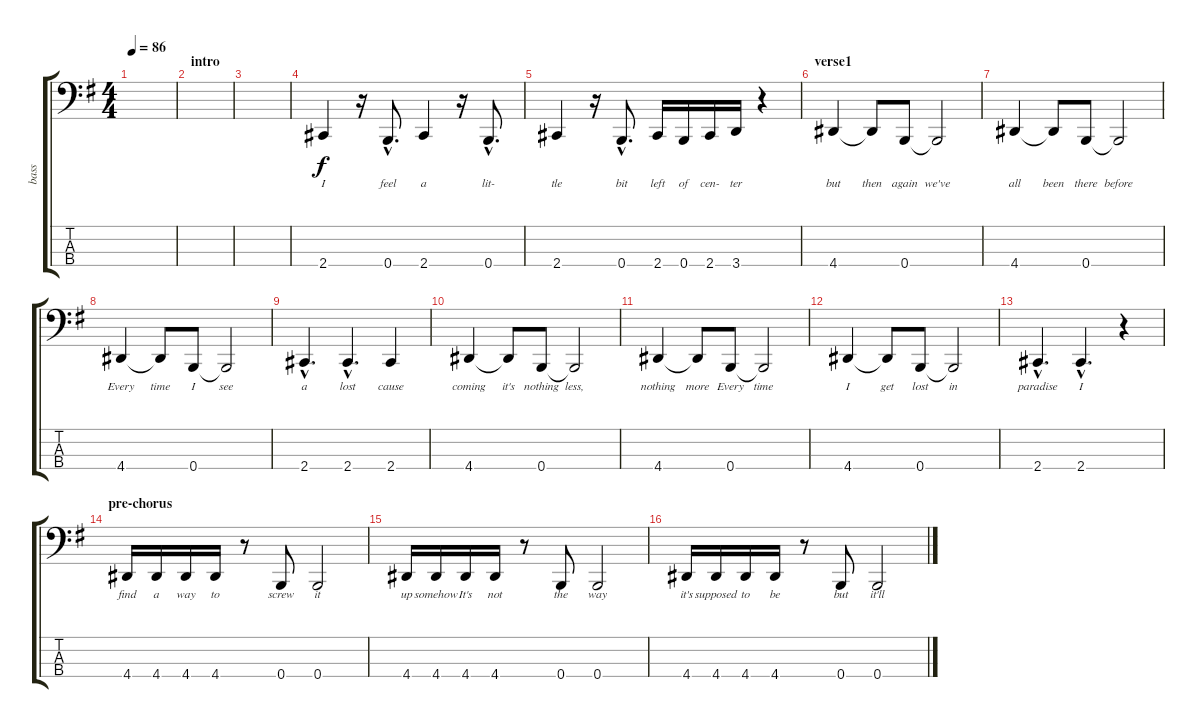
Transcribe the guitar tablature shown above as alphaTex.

\track ("bass" "bass") {instrument electricbassfinger}
\staff {score tabs}
\tuning (Gb2 Db2 Gb1 B0) {hide}
\ts (4 4)
\tempo 86
\clef f4
\ks eminor
|
\section ("" "intro")
|
|
2.4.4{lyrics (0 "I") lyrics (1 "") lyrics (2 "") lyrics (3 "") lyrics (4 "")} r.16 0.4{hac}.8{d lyrics (0 "feel") lyrics (1 "") lyrics (2 "") lyrics (3 "") lyrics (4 "")} 2.4.4{lyrics (0 "a") lyrics (1 "") lyrics (2 "") lyrics (3 "") lyrics (4 "")} r.16 0.4{hac}.8{d lyrics (0 "lit-") lyrics (1 "") lyrics (2 "") lyrics (3 "") lyrics (4 "")} |
2.4.4{lyrics (0 "tle") lyrics (1 "") lyrics (2 "") lyrics (3 "") lyrics (4 "")} r.16 0.4{hac}.8{d lyrics (0 "bit") lyrics (1 "") lyrics (2 "") lyrics (3 "") lyrics (4 "")} 2.4.16{lyrics (0 "left") lyrics (1 "") lyrics (2 "") lyrics (3 "") lyrics (4 "")} 0.4.16{lyrics (0 "of") lyrics (1 "") lyrics (2 "") lyrics (3 "") lyrics (4 "")} 2.4.16{lyrics (0 "cen-") lyrics (1 "") lyrics (2 "") lyrics (3 "") lyrics (4 "")} 3.4.16{lyrics (0 "ter") lyrics (1 "") lyrics (2 "") lyrics (3 "") lyrics (4 "")} r.4 |
\section ("" "verse1")
4.4.4{lyrics (0 "but") lyrics (1 "") lyrics (2 "") lyrics (3 "") lyrics (4 "")} 4.4{t}.8{lyrics (0 "then") lyrics (1 "") lyrics (2 "") lyrics (3 "") lyrics (4 "")} 0.4.8{lyrics (0 "again") lyrics (1 "") lyrics (2 "") lyrics (3 "") lyrics (4 "")} 0.4{t}.2{lyrics (0 "we've") lyrics (1 "") lyrics (2 "") lyrics (3 "") lyrics (4 "")} |
4.4.4{lyrics (0 "all") lyrics (1 "") lyrics (2 "") lyrics (3 "") lyrics (4 "")} 4.4{t}.8{lyrics (0 "been") lyrics (1 "") lyrics (2 "") lyrics (3 "") lyrics (4 "")} 0.4.8{lyrics (0 "there") lyrics (1 "") lyrics (2 "") lyrics (3 "") lyrics (4 "")} 0.4{t}.2{lyrics (0 "before") lyrics (1 "") lyrics (2 "") lyrics (3 "") lyrics (4 "")} |
4.4.4{lyrics (0 "Every") lyrics (1 "") lyrics (2 "") lyrics (3 "") lyrics (4 "")} 4.4{t}.8{lyrics (0 "time") lyrics (1 "") lyrics (2 "") lyrics (3 "") lyrics (4 "")} 0.4.8{lyrics (0 "I") lyrics (1 "") lyrics (2 "") lyrics (3 "") lyrics (4 "")} 0.4{t}.2{lyrics (0 "see") lyrics (1 "") lyrics (2 "") lyrics (3 "") lyrics (4 "")} |
2.4{hac}.4{d lyrics (0 "a") lyrics (1 "") lyrics (2 "") lyrics (3 "") lyrics (4 "")} 2.4{hac}.4{d lyrics (0 "lost") lyrics (1 "") lyrics (2 "") lyrics (3 "") lyrics (4 "")} 2.4.4{lyrics (0 "cause") lyrics (1 "") lyrics (2 "") lyrics (3 "") lyrics (4 "")} |
4.4.4{lyrics (0 "coming") lyrics (1 "") lyrics (2 "") lyrics (3 "") lyrics (4 "")} 4.4{t}.8{lyrics (0 "it's") lyrics (1 "") lyrics (2 "") lyrics (3 "") lyrics (4 "")} 0.4.8{lyrics (0 "nothing") lyrics (1 "") lyrics (2 "") lyrics (3 "") lyrics (4 "")} 0.4{t}.2{lyrics (0 "less,") lyrics (1 "") lyrics (2 "") lyrics (3 "") lyrics (4 "")} |
4.4.4{lyrics (0 "nothing") lyrics (1 "") lyrics (2 "") lyrics (3 "") lyrics (4 "")} 4.4{t}.8{lyrics (0 "more") lyrics (1 "") lyrics (2 "") lyrics (3 "") lyrics (4 "")} 0.4.8{lyrics (0 "Every") lyrics (1 "") lyrics (2 "") lyrics (3 "") lyrics (4 "")} 0.4{t}.2{lyrics (0 "time") lyrics (1 "") lyrics (2 "") lyrics (3 "") lyrics (4 "")} |
4.4.4{lyrics (0 "I") lyrics (1 "") lyrics (2 "") lyrics (3 "") lyrics (4 "")} 4.4{t}.8{lyrics (0 "get") lyrics (1 "") lyrics (2 "") lyrics (3 "") lyrics (4 "")} 0.4.8{lyrics (0 "lost") lyrics (1 "") lyrics (2 "") lyrics (3 "") lyrics (4 "")} 0.4{t}.2{lyrics (0 "in") lyrics (1 "") lyrics (2 "") lyrics (3 "") lyrics (4 "")} |
2.4{hac}.4{d lyrics (0 "paradise") lyrics (1 "") lyrics (2 "") lyrics (3 "") lyrics (4 "")} 2.4{hac}.4{d lyrics (0 "I") lyrics (1 "") lyrics (2 "") lyrics (3 "") lyrics (4 "")} r.4 |
\section ("" "pre-chorus")
4.4.16{lyrics (0 "find") lyrics (1 "") lyrics (2 "") lyrics (3 "") lyrics (4 "")} 4.4.16{lyrics (0 "a") lyrics (1 "") lyrics (2 "") lyrics (3 "") lyrics (4 "")} 4.4.16{lyrics (0 "way") lyrics (1 "") lyrics (2 "") lyrics (3 "") lyrics (4 "")} 4.4.16{lyrics (0 "to") lyrics (1 "") lyrics (2 "") lyrics (3 "") lyrics (4 "")} r.8 0.4.8{lyrics (0 "screw") lyrics (1 "") lyrics (2 "") lyrics (3 "") lyrics (4 "")} 0.4.2{lyrics (0 "it") lyrics (1 "") lyrics (2 "") lyrics (3 "") lyrics (4 "")} |
4.4.16{lyrics (0 "up") lyrics (1 "") lyrics (2 "") lyrics (3 "") lyrics (4 "")} 4.4.16{lyrics (0 "somehow") lyrics (1 "") lyrics (2 "") lyrics (3 "") lyrics (4 "")} 4.4.16{lyrics (0 "It's") lyrics (1 "") lyrics (2 "") lyrics (3 "") lyrics (4 "")} 4.4.16{lyrics (0 "not") lyrics (1 "") lyrics (2 "") lyrics (3 "") lyrics (4 "")} r.8 0.4.8{lyrics (0 "the") lyrics (1 "") lyrics (2 "") lyrics (3 "") lyrics (4 "")} 0.4.2{lyrics (0 "way") lyrics (1 "") lyrics (2 "") lyrics (3 "") lyrics (4 "")} |
4.4.16{lyrics (0 "it's") lyrics (1 "") lyrics (2 "") lyrics (3 "") lyrics (4 "")} 4.4.16{lyrics (0 "supposed") lyrics (1 "") lyrics (2 "") lyrics (3 "") lyrics (4 "")} 4.4.16{lyrics (0 "to") lyrics (1 "") lyrics (2 "") lyrics (3 "") lyrics (4 "")} 4.4.16{lyrics (0 "be") lyrics (1 "") lyrics (2 "") lyrics (3 "") lyrics (4 "")} r.8 0.4.8{lyrics (0 "but") lyrics (1 "") lyrics (2 "") lyrics (3 "") lyrics (4 "")} 0.4.2{lyrics (0 "it'll") lyrics (1 "") lyrics (2 "") lyrics (3 "") lyrics (4 "")}
